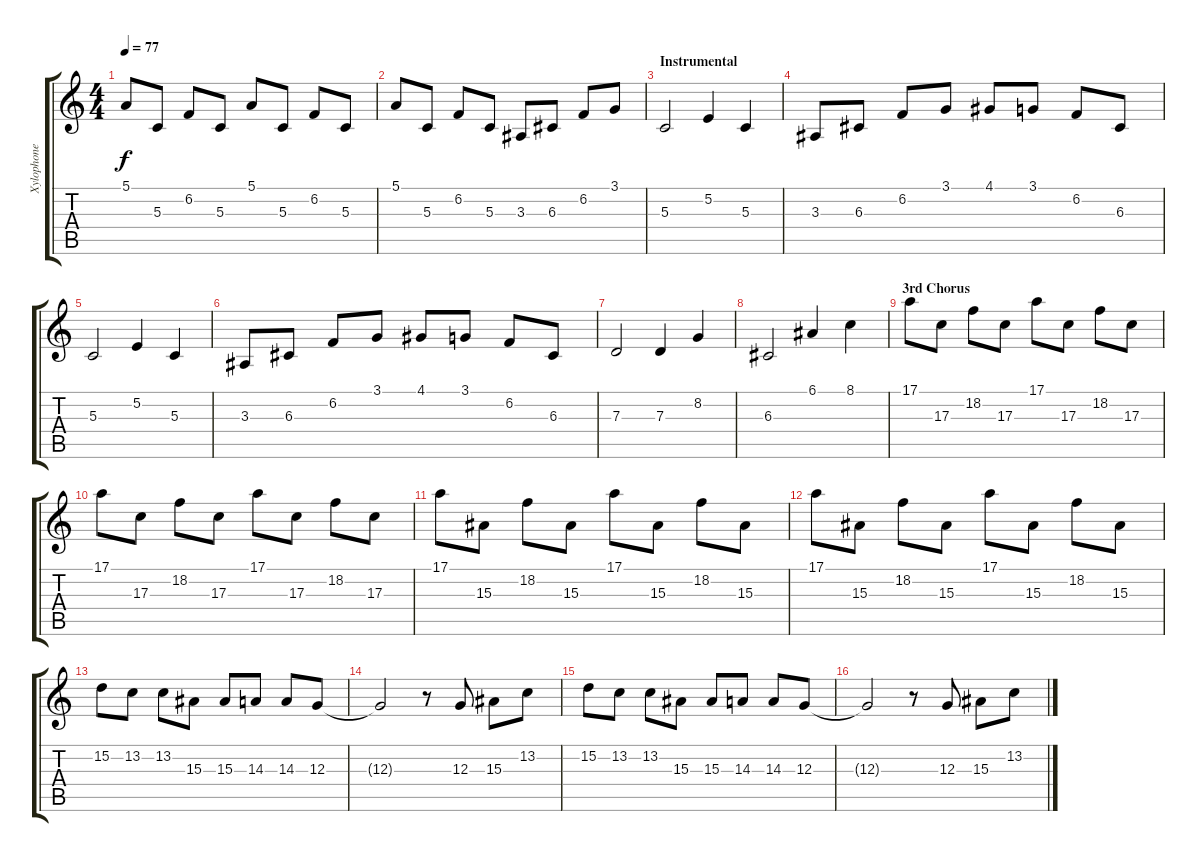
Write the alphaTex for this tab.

\track ("Xylophone" "Xylophone") {instrument musicbox}
\staff {score tabs}
\tuning (E4 B3 G3 D3 A2 E2) {hide}
\ts (4 4)
\tempo 77
\clef g2
\ks c
5.1.8{dy f} 5.3.8 6.2.8 5.3.8 5.1.8 5.3.8 6.2.8 5.3.8 |
5.1.8 5.3.8 6.2.8 5.3.8 3.3.8 6.3.8 6.2.8 3.1.8 |
\section ("" "Instrumental")
5.3.2 5.2.4 5.3.4 |
3.3.8 6.3.8 6.2.8 3.1.8 4.1.8 3.1.8 6.2.8 6.3.8 |
5.3.2 5.2.4 5.3.4 |
3.3.8 6.3.8 6.2.8 3.1.8 4.1.8 3.1.8 6.2.8 6.3.8 |
7.3.2 7.3.4 8.2.4 |
6.3.2 6.1.4 8.1.4 |
\section ("" "3rd Chorus")
17.1.8 17.3.8 18.2.8 17.3.8 17.1.8 17.3.8 18.2.8 17.3.8 |
17.1.8 17.3.8 18.2.8 17.3.8 17.1.8 17.3.8 18.2.8 17.3.8 |
17.1.8 15.3.8 18.2.8 15.3.8 17.1.8 15.3.8 18.2.8 15.3.8 |
17.1.8 15.3.8 18.2.8 15.3.8 17.1.8 15.3.8 18.2.8 15.3.8 |
15.2.8 13.2.8 13.2.8 15.3.8 15.3.8 14.3.8 14.3.8 12.3.8 |
12.3{t}.2 r.8 12.3.8 15.3.8 13.2.8 |
15.2.8 13.2.8 13.2.8 15.3.8 15.3.8 14.3.8 14.3.8 12.3.8 |
12.3{t}.2 r.8 12.3.8 15.3.8 13.2.8
